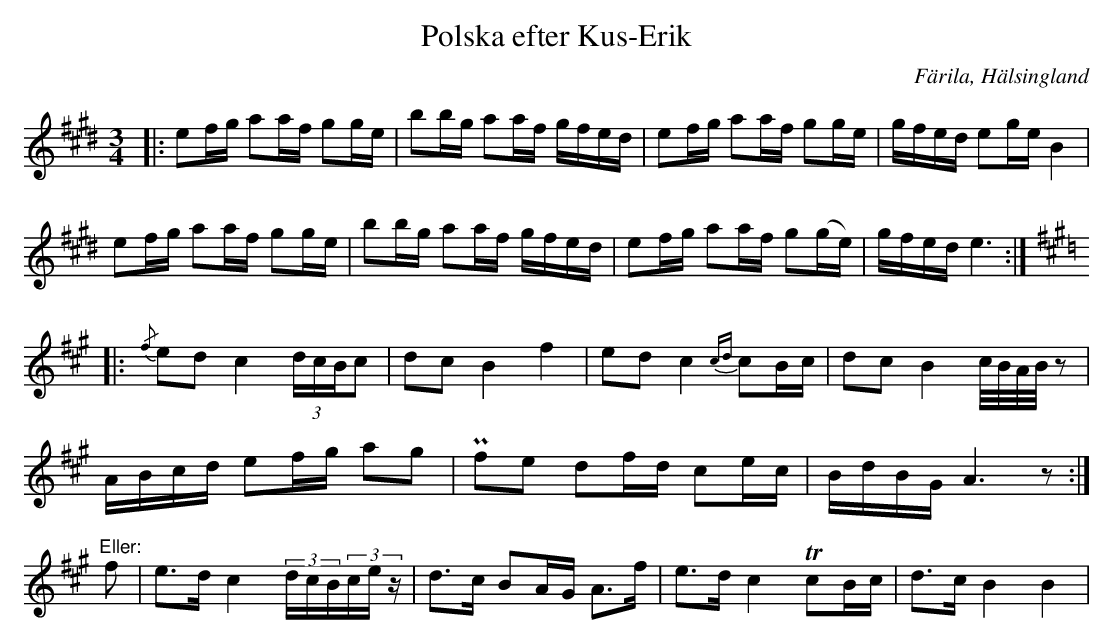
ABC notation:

X:1
T: Polska efter Kus-Erik
O: Färila, Hälsingland
M: 3/4
L: 1/16
K: E
|: e2fg a2af g2ge | b2bg a2af gfed | e2fg a2af g2ge | gfed e2ge B4 |
   e2fg a2af g2ge | b2bg a2af gfed | e2fg a2af g2(ge) | gfed e6 :|
K: A
             |: {/f}e2d2 c4   (3dcBc2    | d2c2  B4   f4    | e2d2  c4 {cd}c2Bc  | d2c2  B4 c/B/A/B/z2 |
                ABcd     e2fg a2g2        | Pf2e2 d2fd c2ec  | BdBG  A6 z2    :|
"^Eller:" f2 |  e2>d2    c4   (3dcB(3cez | d2>c2 B2AG A2>f2 | e2>d2 c4 Tc2Bc  | d2>c2 B4 B4       |
